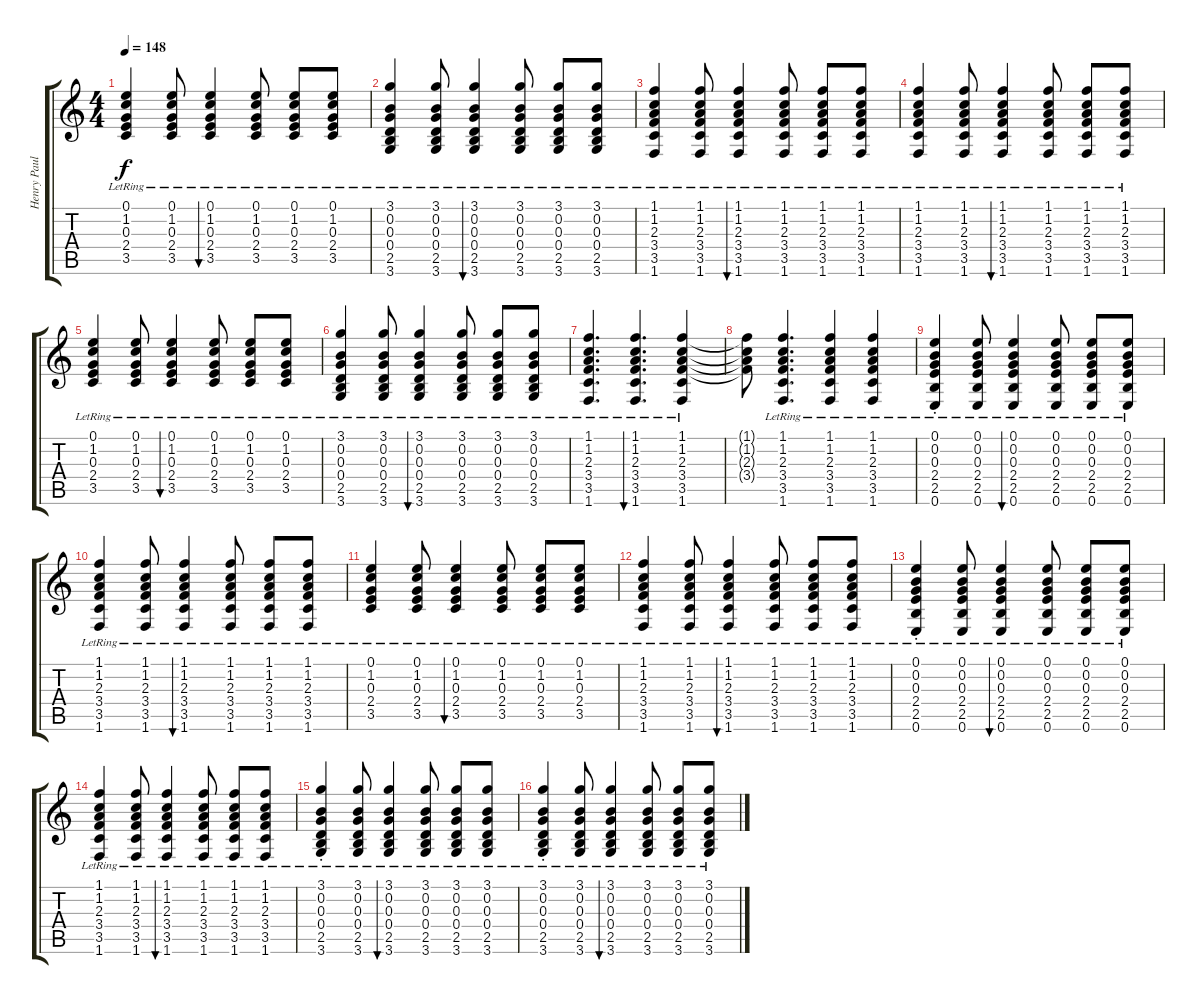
\track ("Henry Paul Guitar" "Henry Paul") {instrument acousticguitarsteel}
\staff {score tabs}
\tuning (E4 B3 G3 D3 A2 E2) {hide}
\ts (4 4)
\tempo 148
\clef g2
\ks c
(0.1{lr} 1.2{lr} 0.3{lr} 2.4{lr} 3.5{lr}).4{dy f} (0.1{lr} 1.2{lr} 0.3{lr} 2.4{lr} 3.5{lr}).8 (0.1{lr} 1.2{lr} 0.3{lr} 2.4{lr} 3.5{lr}).4{bu 60} (0.1{lr} 1.2{lr} 0.3{lr} 2.4{lr} 3.5{lr}).8 (0.1{lr} 1.2{lr} 0.3{lr} 2.4{lr} 3.5{lr}).8 (0.1{lr} 1.2{lr} 0.3{lr} 2.4{lr} 3.5{lr}).8 |
(3.1{lr} 0.2{lr} 0.3{lr} 0.4{lr} 2.5{lr} 3.6).4 (3.1{lr} 0.2{lr} 0.3{lr} 0.4{lr} 2.5{lr} 3.6).8 (3.1{lr} 0.2{lr} 0.3{lr} 0.4{lr} 2.5{lr} 3.6).4{bu 60} (3.1{lr} 0.2{lr} 0.3{lr} 0.4{lr} 2.5{lr} 3.6).8 (3.1{lr} 0.2{lr} 0.3{lr} 0.4{lr} 2.5{lr} 3.6).8 (3.1{lr} 0.2{lr} 0.3{lr} 0.4{lr} 2.5{lr} 3.6).8 |
(1.1{lr} 1.2{lr} 2.3{lr} 3.4{lr} 3.5{lr} 1.6{lr}).4 (1.1{lr} 1.2{lr} 2.3{lr} 3.4{lr} 3.5{lr} 1.6{lr}).8 (1.1{lr} 1.2{lr} 2.3{lr} 3.4{lr} 3.5{lr} 1.6{lr}).4{bu 60} (1.1{lr} 1.2{lr} 2.3{lr} 3.4{lr} 3.5{lr} 1.6{lr}).8 (1.1{lr} 1.2{lr} 2.3{lr} 3.4{lr} 3.5{lr} 1.6{lr}).8 (1.1{lr} 1.2{lr} 2.3{lr} 3.4{lr} 3.5{lr} 1.6{lr}).8 |
(1.1{lr} 1.2{lr} 2.3{lr} 3.4{lr} 3.5{lr} 1.6{lr}).4 (1.1{lr} 1.2{lr} 2.3{lr} 3.4{lr} 3.5{lr} 1.6{lr}).8 (1.1{lr} 1.2{lr} 2.3{lr} 3.4{lr} 3.5{lr} 1.6{lr}).4{bu 60} (1.1{lr} 1.2{lr} 2.3{lr} 3.4{lr} 3.5{lr} 1.6{lr}).8 (1.1{lr} 1.2{lr} 2.3{lr} 3.4{lr} 3.5{lr} 1.6{lr}).8 (1.1{lr} 1.2{lr} 2.3{lr} 3.4{lr} 3.5{lr} 1.6{lr}).8 |
(0.1{lr} 1.2{lr} 0.3{lr} 2.4{lr} 3.5{lr}).4 (0.1{lr} 1.2{lr} 0.3{lr} 2.4{lr} 3.5{lr}).8 (0.1{lr} 1.2{lr} 0.3{lr} 2.4{lr} 3.5{lr}).4{bu 60} (0.1{lr} 1.2{lr} 0.3{lr} 2.4{lr} 3.5{lr}).8 (0.1{lr} 1.2{lr} 0.3{lr} 2.4{lr} 3.5{lr}).8 (0.1{lr} 1.2{lr} 0.3{lr} 2.4{lr} 3.5{lr}).8 |
(3.1{lr} 0.2{lr} 0.3{lr} 0.4{lr} 2.5{lr} 3.6).4 (3.1{lr} 0.2{lr} 0.3{lr} 0.4{lr} 2.5{lr} 3.6).8 (3.1{lr} 0.2{lr} 0.3{lr} 0.4{lr} 2.5{lr} 3.6).4{bu 60} (3.1{lr} 0.2{lr} 0.3{lr} 0.4{lr} 2.5{lr} 3.6).8 (3.1{lr} 0.2{lr} 0.3{lr} 0.4{lr} 2.5{lr} 3.6).8 (3.1{lr} 0.2{lr} 0.3{lr} 0.4{lr} 2.5{lr} 3.6).8 |
(1.1{lr} 1.2{lr} 2.3{lr} 3.4{lr} 3.5{lr} 1.6{lr}).4{d} (1.1{lr} 1.2{lr} 2.3{lr} 3.4{lr} 3.5{lr} 1.6{lr}).4{d bu 60} (1.1{lr} 1.2{lr} 2.3{lr} 3.4{lr} 3.5{lr} 1.6{lr}).4 |
(1.1{t} 1.2{t} 2.3{t} 3.4{t}).8 (1.1{lr} 1.2{lr} 2.3{lr} 3.4{lr} 3.5{lr} 1.6{lr}).4{d} (1.1{lr} 1.2{lr} 2.3{lr} 3.4{lr} 3.5{lr} 1.6{lr}).4 (1.1{lr} 1.2{lr} 2.3{lr} 3.4{lr} 3.5{lr} 1.6{lr}).4 |
(0.1 0.2{lr} 0.3{st lr} 2.4{lr} 2.5{lr} 0.6).4 (0.1 0.2{lr} 0.3{lr} 2.4{lr} 2.5{lr} 0.6).8 (0.1 0.2{lr} 0.3{lr} 2.4{lr} 2.5{lr} 0.6).4{bu 60} (0.1{lr} 0.2{lr} 0.3{lr} 2.4{lr} 2.5{lr} 0.6).8 (0.1{lr} 0.2{lr} 0.3{lr} 2.4{lr} 2.5{lr} 0.6).8 (0.1{lr} 0.2{lr} 0.3{lr} 2.4{lr} 2.5{lr} 0.6).8 |
(1.1{lr} 1.2{lr} 2.3{lr} 3.4{lr} 3.5{lr} 1.6{lr}).4 (1.1{lr} 1.2{lr} 2.3{lr} 3.4{lr} 3.5{lr} 1.6{lr}).8 (1.1{lr} 1.2{lr} 2.3{lr} 3.4{lr} 3.5{lr} 1.6{lr}).4{bu 60} (1.1{lr} 1.2{lr} 2.3{lr} 3.4{lr} 3.5{lr} 1.6{lr}).8 (1.1{lr} 1.2{lr} 2.3{lr} 3.4{lr} 3.5{lr} 1.6{lr}).8 (1.1{lr} 1.2{lr} 2.3{lr} 3.4{lr} 3.5{lr} 1.6{lr}).8 |
(0.1{lr} 1.2{lr} 0.3{lr} 2.4{lr} 3.5{lr}).4 (0.1{lr} 1.2{lr} 0.3{lr} 2.4{lr} 3.5{lr}).8 (0.1{lr} 1.2{lr} 0.3{lr} 2.4{lr} 3.5{lr}).4{bu 60} (0.1{lr} 1.2{lr} 0.3{lr} 2.4{lr} 3.5{lr}).8 (0.1{lr} 1.2{lr} 0.3{lr} 2.4{lr} 3.5{lr}).8 (0.1{lr} 1.2{lr} 0.3{lr} 2.4{lr} 3.5{lr}).8 |
(1.1{lr} 1.2{lr} 2.3{lr} 3.4{lr} 3.5{lr} 1.6{lr}).4 (1.1{lr} 1.2{lr} 2.3{lr} 3.4{lr} 3.5{lr} 1.6{lr}).8 (1.1{lr} 1.2{lr} 2.3{lr} 3.4{lr} 3.5{lr} 1.6{lr}).4{bu 60} (1.1{lr} 1.2{lr} 2.3{lr} 3.4{lr} 3.5{lr} 1.6{lr}).8 (1.1{lr} 1.2{lr} 2.3{lr} 3.4{lr} 3.5{lr} 1.6{lr}).8 (1.1{lr} 1.2{lr} 2.3{lr} 3.4{lr} 3.5{lr} 1.6{lr}).8 |
(0.1 0.2{lr} 0.3{st lr} 2.4{lr} 2.5{lr} 0.6).4 (0.1 0.2{lr} 0.3{lr} 2.4{lr} 2.5{lr} 0.6).8 (0.1 0.2{lr} 0.3{lr} 2.4{lr} 2.5{lr} 0.6).4{bu 60} (0.1{lr} 0.2{lr} 0.3{lr} 2.4{lr} 2.5{lr} 0.6).8 (0.1{lr} 0.2{lr} 0.3{lr} 2.4{lr} 2.5{lr} 0.6).8 (0.1{lr} 0.2{lr} 0.3{lr} 2.4{lr} 2.5{lr} 0.6).8 |
(1.1{lr} 1.2{lr} 2.3{lr} 3.4{lr} 3.5{lr} 1.6{lr}).4 (1.1{lr} 1.2{lr} 2.3{lr} 3.4{lr} 3.5{lr} 1.6{lr}).8 (1.1{lr} 1.2{lr} 2.3{lr} 3.4{lr} 3.5{lr} 1.6{lr}).4{bu 60} (1.1{lr} 1.2{lr} 2.3{lr} 3.4{lr} 3.5{lr} 1.6{lr}).8 (1.1{lr} 1.2{lr} 2.3{lr} 3.4{lr} 3.5{lr} 1.6{lr}).8 (1.1{lr} 1.2{lr} 2.3{lr} 3.4{lr} 3.5{lr} 1.6{lr}).8 |
(3.1{lr} 0.2{lr} 0.3{st lr} 0.4{lr} 2.5{lr} 3.6).4 (3.1{lr} 0.2{lr} 0.3{lr} 0.4{lr} 2.5{lr} 3.6).8 (3.1{lr} 0.2{lr} 0.3{lr} 0.4{lr} 2.5{lr} 3.6).4{bu 60} (3.1{lr} 0.2{lr} 0.3{lr} 0.4{lr} 2.5{lr} 3.6).8 (3.1{lr} 0.2{lr} 0.3{lr} 0.4{lr} 2.5{lr} 3.6).8 (3.1{lr} 0.2{lr} 0.3{lr} 0.4{lr} 2.5{lr} 3.6).8 |
(3.1{lr} 0.2{lr} 0.3{st lr} 0.4{lr} 2.5{lr} 3.6).4 (3.1{lr} 0.2{lr} 0.3{lr} 0.4{lr} 2.5{lr} 3.6).8 (3.1{lr} 0.2{lr} 0.3{lr} 0.4{lr} 2.5{lr} 3.6).4{bu 60} (3.1{lr} 0.2{lr} 0.3{lr} 0.4{lr} 2.5{lr} 3.6).8 (3.1{lr} 0.2{lr} 0.3{lr} 0.4{lr} 2.5{lr} 3.6).8 (3.1{lr} 0.2{lr} 0.3{lr} 0.4{lr} 2.5{lr} 3.6).8
